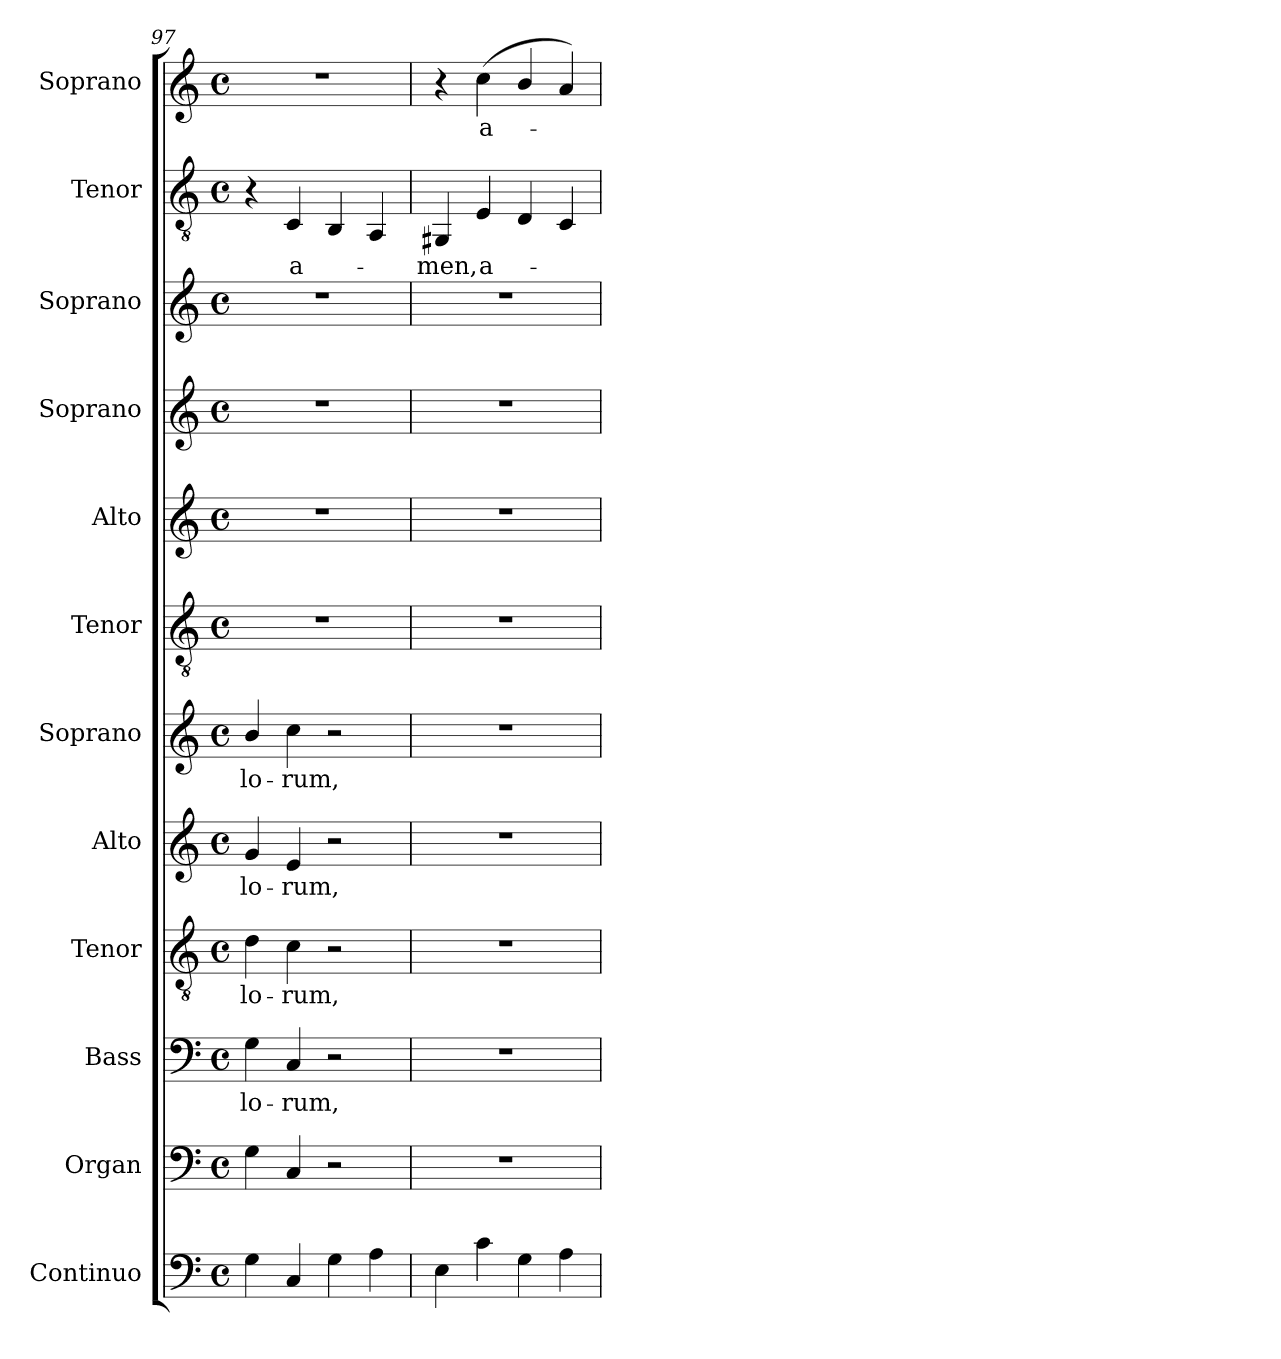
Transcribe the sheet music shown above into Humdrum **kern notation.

**kern	**kern	**kern	**text	**kern	**text	**kern	**text	**kern	**text	**kern	**kern	**kern	**kern	**kern	**text	**kern	**text
*part12	*part11	*part10	*part10	*part9	*part9	*part8	*part8	*part7	*part7	*part6	*part5	*part4	*part3	*part2	*part2	*part1	*part1
*staff12	*staff11	*staff10	*staff10	*staff9	*staff9	*staff8	*staff8	*staff7	*staff7	*staff6	*staff5	*staff4	*staff3	*staff2	*staff2	*staff1	*staff1
*I"Continuo	*I"Organ	*I"Bass	*	*I"Tenor	*	*I"Alto	*	*I"Soprano	*	*I"Tenor	*I"Alto	*I"Soprano	*I"Soprano	*I"Tenor	*	*I"Soprano	*
*I'Cont.	*I'Org.	*I'B.	*	*I'T.	*	*I'A.	*	*I'S.	*	*I'T.	*I'A.	*I'S.	*I'S.	*I'T.	*	*I'S.	*
*clefF4	*clefF4	*clefF4	*	*clefGv2	*	*clefG2	*	*clefG2	*	*clefGv2	*clefG2	*clefG2	*clefG2	*clefGv2	*	*clefG2	*
*	*	*	*	*ITrd7c12	*	*	*	*	*	*ITrd7c12	*	*	*	*	*	*	*
*k[]	*k[]	*k[]	*	*k[]	*	*k[]	*	*k[]	*	*k[]	*k[]	*k[]	*k[]	*k[]	*	*k[]	*
*C:	*C:	*C:	*	*C:	*	*C:	*	*C:	*	*C:	*C:	*C:	*C:	*C:	*	*C:	*
*M4/4	*M4/4	*M4/4	*	*M4/4	*	*M4/4	*	*M4/4	*	*M4/4	*M4/4	*M4/4	*M4/4	*M4/4	*	*M4/4	*
*met(c)	*met(c)	*met(c)	*	*met(c)	*	*met(c)	*	*met(c)	*	*met(c)	*met(c)	*met(c)	*met(c)	*met(c)	*	*met(c)	*
=97	=97	=97	=97	=97	=97	=97	=97	=97	=97	=97	=97	=97	=97	=97	=97	=97	=97
!	!	!	!LO:LY:b:color=#000000	!	!	!	!	!	!	!	!	!	!	!	!	!	!
!	!	!	!	!	!LO:LY:b:color=#000000	!	!	!	!	!	!	!	!	!	!	!	!
!	!	!	!	!	!	!	!LO:LY:b:color=#000000	!	!	!	!	!	!	!	!	!	!
!	!	!	!	!	!	!	!	!	!LO:LY:b:color=#000000	!	!	!	!	!	!	!	!
4Gi\	4Gi\	4Gi\	-lo-	4Di\	-lo-	4gi/	-lo-	4bi/	-lo-	1r	1r	1r	1r	4r	.	1r	.
!	!	!	!LO:LY:b:color=#000000	!	!	!	!	!	!	!	!	!	!	!	!	!	!
!	!	!	!	!	!LO:LY:b:color=#000000	!	!	!	!	!	!	!	!	!	!	!	!
!	!	!	!	!	!	!	!LO:LY:b:color=#000000	!	!	!	!	!	!	!	!	!	!
!	!	!	!	!	!	!	!	!	!LO:LY:b:color=#000000	!	!	!	!	!	!	!	!
!	!	!	!	!	!	!	!	!	!	!	!	!	!	!	!LO:LY:b:color=#000000	!	!
4Ci/	4Ci/	4Ci/	-rum,	4Ci\	-rum,	4ei/	-rum,	4cci\	-rum,	.	.	.	.	4Ci/	a-	.	.
4Gi\	2r	2r	.	2r	.	2r	.	2r	.	.	.	.	.	4BBi/	.	.	.
4Ai\	.	.	.	.	.	.	.	.	.	.	.	.	.	4AAi/	.	.	.
=98	=98	=98	=98	=98	=98	=98	=98	=98	=98	=98	=98	=98	=98	=98	=98	=98	=98
!	!	!	!	!	!	!	!	!	!	!	!	!	!	!	!LO:LY:b:color=#000000	!	!
4Ei\	1r	1r	.	1r	.	1r	.	1r	.	1r	1r	1r	1r	4GG#Xi/	-men,	4r	.
!	!	!	!	!	!	!	!	!	!	!	!	!	!	!	!LO:LY:b:color=#000000	!	!
!	!	!	!	!	!	!	!	!	!	!	!	!	!	!	!	!	!LO:LY:b:color=#000000
4ci\	.	.	.	.	.	.	.	.	.	.	.	.	.	4Ei/	a-	(4cci\	a-
4Gi\	.	.	.	.	.	.	.	.	.	.	.	.	.	4Di/	.	4bi/	.
4Ai\	.	.	.	.	.	.	.	.	.	.	.	.	.	4Ci/	.	4ai/)	.
=	=	=	=	=	=	=	=	=	=	=	=	=	=	=	=	=	=
*-	*-	*-	*-	*-	*-	*-	*-	*-	*-	*-	*-	*-	*-	*-	*-	*-	*-
